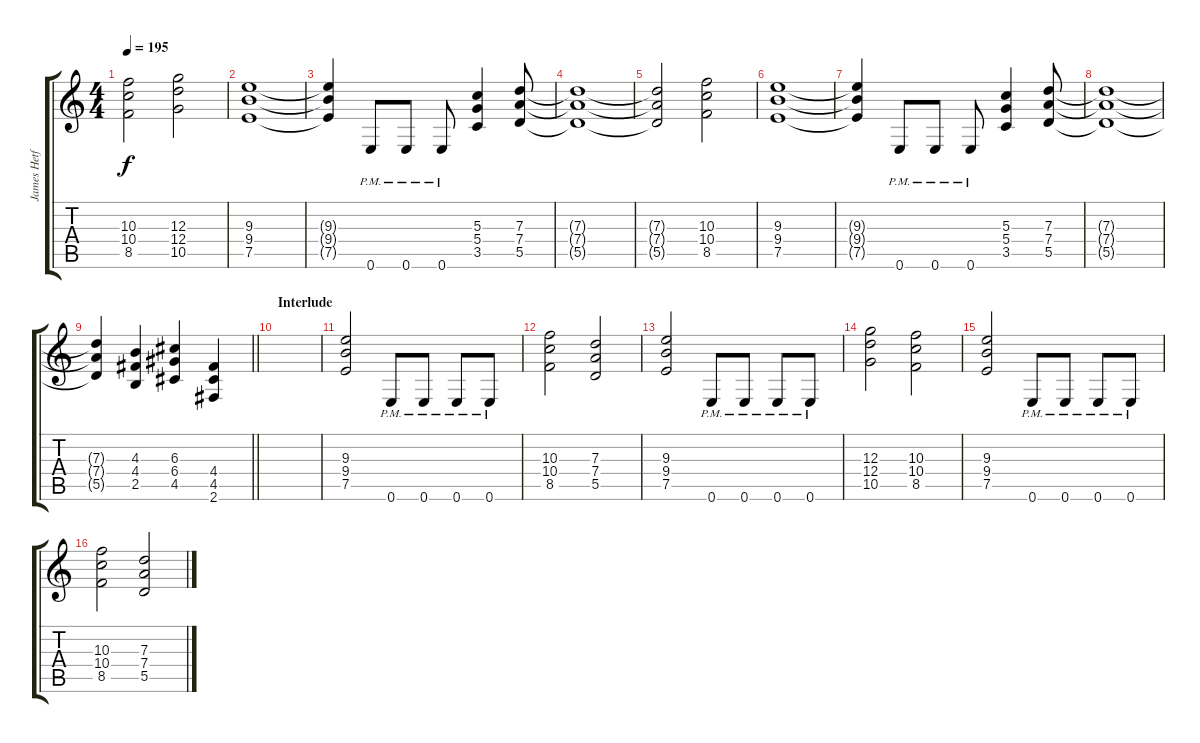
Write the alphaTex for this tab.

\track ("James Hetfield Rhythm" "James Hetf") {instrument distortionguitar}
\staff {score tabs}
\tuning (E4 B3 G3 D3 A2 E2) {hide}
\ts (4 4)
\tempo 195
\clef g2
\ks c
(10.3 10.4 8.5).2{dy f} (12.3 12.4 10.5).2 |
(9.3 9.4 7.5).1 |
(9.3{t} 9.4{t} 7.5{t}).4 0.6{pm}.8 0.6{pm}.8 0.6{pm}.8 (5.3 5.4 3.5).4 (7.3 7.4 5.5).8 |
(7.3{t} 7.4{t} 5.5{t}).1 |
(7.3{t} 7.4{t} 5.5{t}).2 (10.3 10.4 8.5).2 |
(9.3 9.4 7.5).1 |
(9.3{t} 9.4{t} 7.5{t}).4 0.6{pm}.8 0.6{pm}.8 0.6{pm}.8 (5.3 5.4 3.5).4 (7.3 7.4 5.5).8 |
(7.3{t} 7.4{t} 5.5{t}).1 |
\barLineRight lightlight
(7.3{t} 7.4{t} 5.5{t}).4 (4.3 4.4 2.5).4 (6.3 6.4 4.5).4 (4.4 4.5 2.6).4 |
\section ("" "Interlude")
|
(9.3 9.4 7.5).2 0.6{pm}.8 0.6{pm}.8 0.6{pm}.8 0.6{pm}.8 |
(10.3 10.4 8.5).2 (7.3 7.4 5.5).2 |
(9.3 9.4 7.5).2 0.6{pm}.8 0.6{pm}.8 0.6{pm}.8 0.6{pm}.8 |
(12.3 12.4 10.5).2 (10.3 10.4 8.5).2 |
(9.3 9.4 7.5).2 0.6{pm}.8 0.6{pm}.8 0.6{pm}.8 0.6{pm}.8 |
(10.3 10.4 8.5).2 (7.3 7.4 5.5).2
